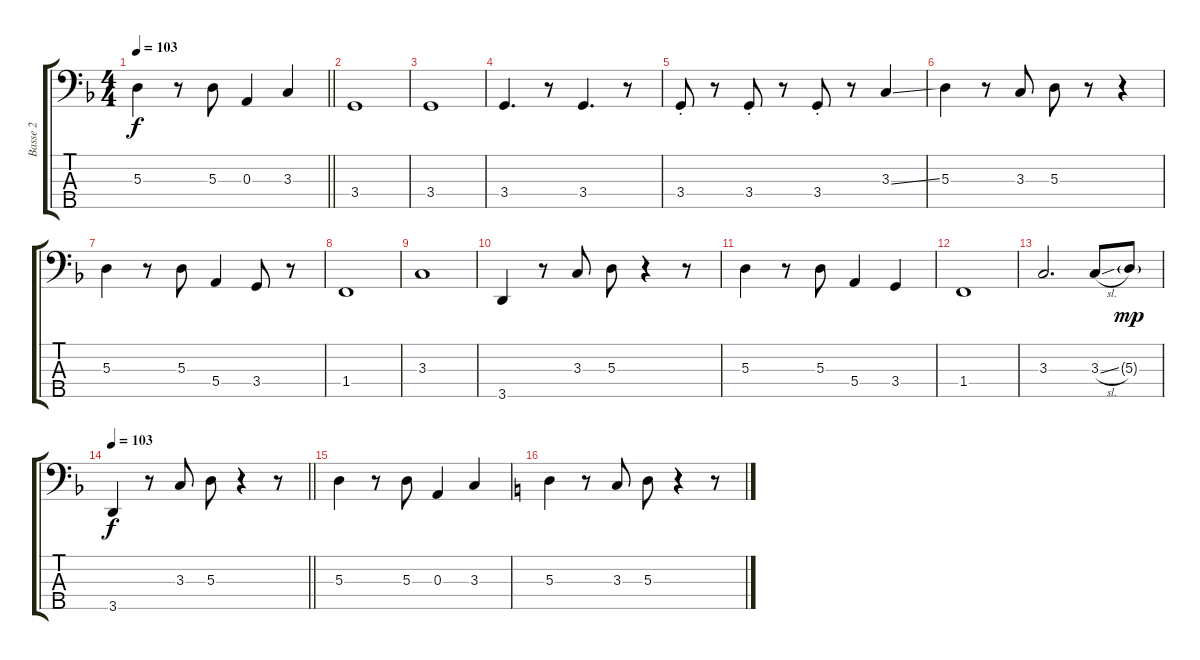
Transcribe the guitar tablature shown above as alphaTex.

\track ("Basse 2" "Basse 2") {instrument acousticguitarsteel}
\staff {score tabs}
\tuning (G2 D2 A1 E1 B0) {hide}
\ts (4 4)
\tempo 103
\clef f4
\barLineRight lightlight
\ks dminor
5.3.4{dy f} r.8 5.3.8 0.3.4 3.3.4 |
3.4.1 |
3.4.1 |
3.4.4{d} r.8 3.4.4{d} r.8 |
3.4{st}.8 r.8 3.4{st}.8 r.8 3.4{st}.8 r.8 3.3{ss}.4 |
5.3.4 r.8 3.3.8 5.3.8 r.8 r.4 |
5.3.4 r.8 5.3.8 5.4.4 3.4.8 r.8 |
1.4.1 |
3.3.1 |
3.5.4 r.8 3.3.8 5.3.8 r.4 r.8 |
5.3.4 r.8 5.3.8 5.4.4 3.4.4 |
1.4.1 |
3.3.2{d} 3.3{sl}.8 5.3{g}.8{dy mp} |
\tempo 103
\barLineRight lightlight
3.5.4{dy f} r.8 3.3.8 5.3.8 r.4 r.8 |
5.3.4 r.8 5.3.8 0.3.4 3.3.4 |
\ks c
5.3.4 r.8 3.3.8 5.3.8 r.4 r.8
